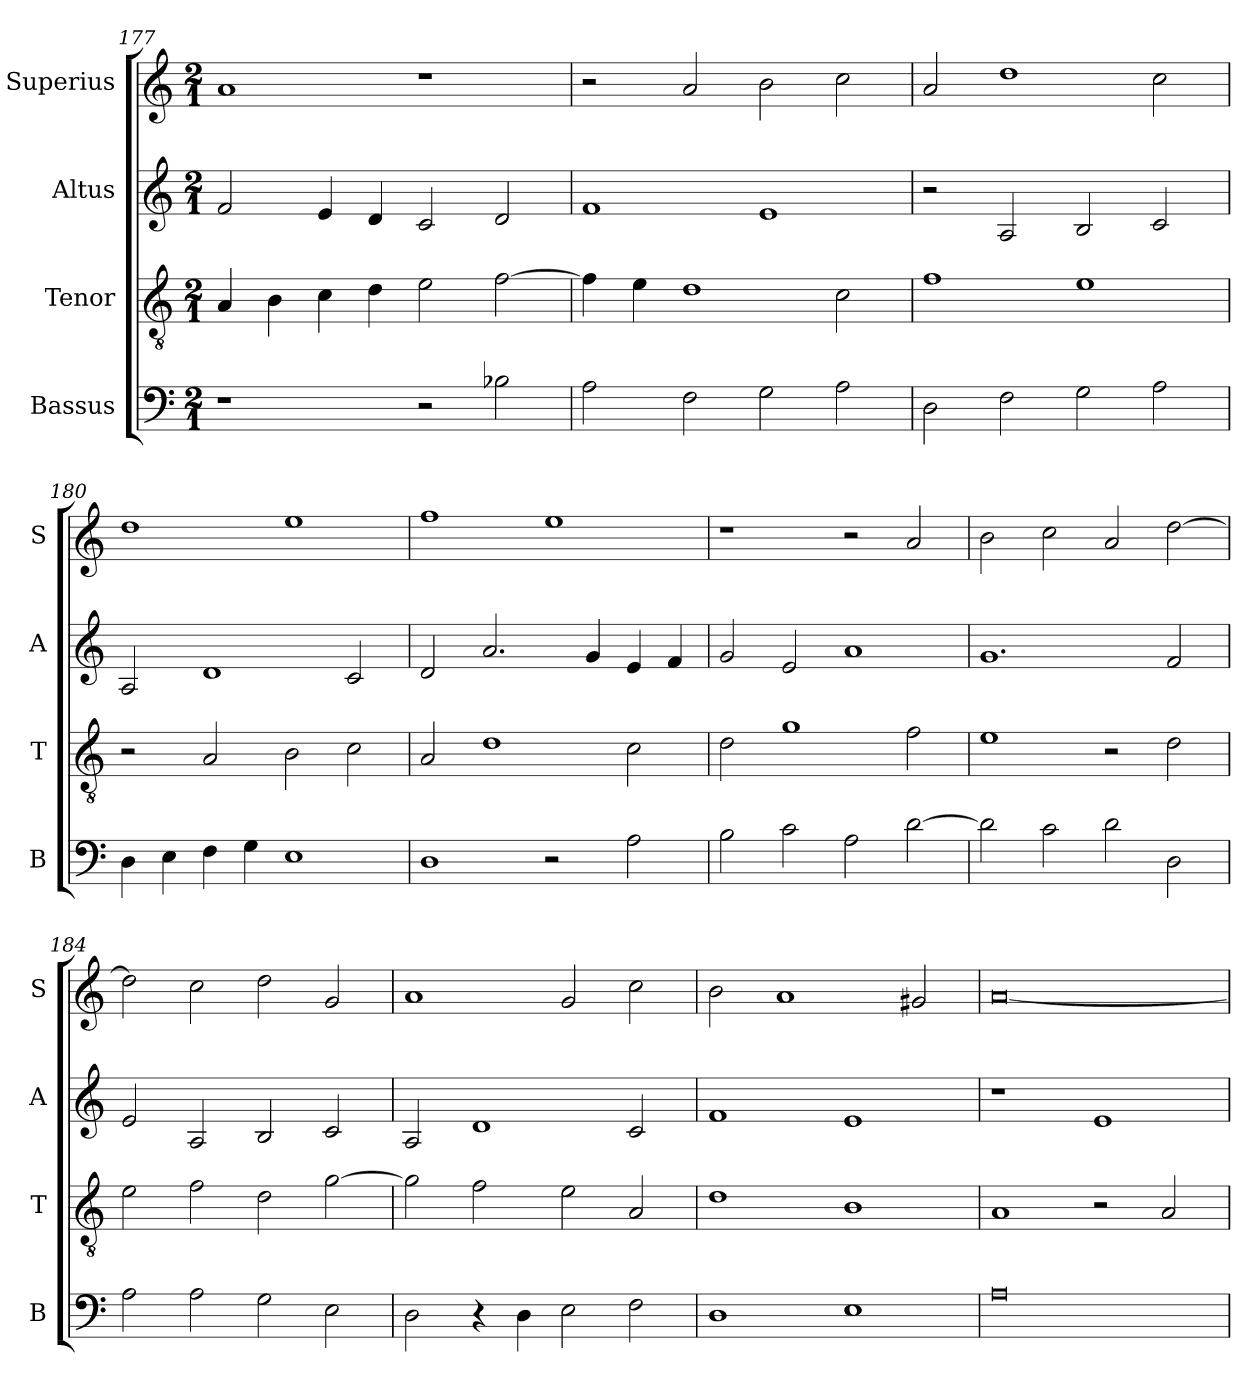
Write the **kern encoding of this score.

**kern	**kern	**kern	**kern
*part4	*part3	*part2	*part1
*staff4	*staff3	*staff2	*staff1
*I"Bassus	*I"Tenor	*I"Altus	*I"Superius
*I'B	*I'T	*I'A	*I'S
*clefF4	*clefGv2	*clefG2	*clefG2
*k[]	*k[]	*k[]	*k[]
*C:	*C:	*C:	*C:
*M2/1	*M2/1	*M2/1	*M2/1
=177	=177	=177	=177
1r	4A	2f	1a
.	4B	.	.
.	4c	4e	.
.	4d	4d	.
2r	2e	2c	1r
2B-X	[2f	2d	.
=178	=178	=178	=178
2A	4f]	1f	2r
.	4e	.	.
2F	1d	.	2a
2G	.	1e	2b
2A	2c	.	2cc
=179	=179	=179	=179
2D	1f	2r	2a
2F	.	2A	1dd
2G	1e	2B	.
2A	.	2c	2cc
=180	=180	=180	=180
4D	2r	2A	1dd
4E	.	.	.
4F	2A	1d	.
4G	.	.	.
1E	2B	.	1ee
.	2c	2c	.
=181	=181	=181	=181
1D	2A	2d	1ff
.	1d	2.a	.
2r	.	.	1ee
.	.	4g	.
2A	2c	4e	.
.	.	4f	.
=182	=182	=182	=182
2B	2d	2g	1r
2c	1g	2e	.
2A	.	1a	2r
[2d	2f	.	2a
=183	=183	=183	=183
2d]	1e	1.g	2b
2c	.	.	2cc
2d	2r	.	2a
2D	2d	2f	[2dd
=184	=184	=184	=184
2A	2e	2e	2dd]
2A	2f	2A	2cc
2G	2d	2B	2dd
2E	[2g	2c	2g
=185	=185	=185	=185
2D	2g]	2A	1a
4r	2f	1d	.
4D	.	.	.
2E	2e	.	2g
2F	2A	2c	2cc
=186	=186	=186	=186
1D	1d	1f	2b
.	.	.	1a
1E	1B	1e	.
.	.	.	2g#X
=187	=187	=187	=187
0A	1A	1r	[0a
.	2r	1e	.
.	2A	.	.
=	=	=	=
*-	*-	*-	*-
